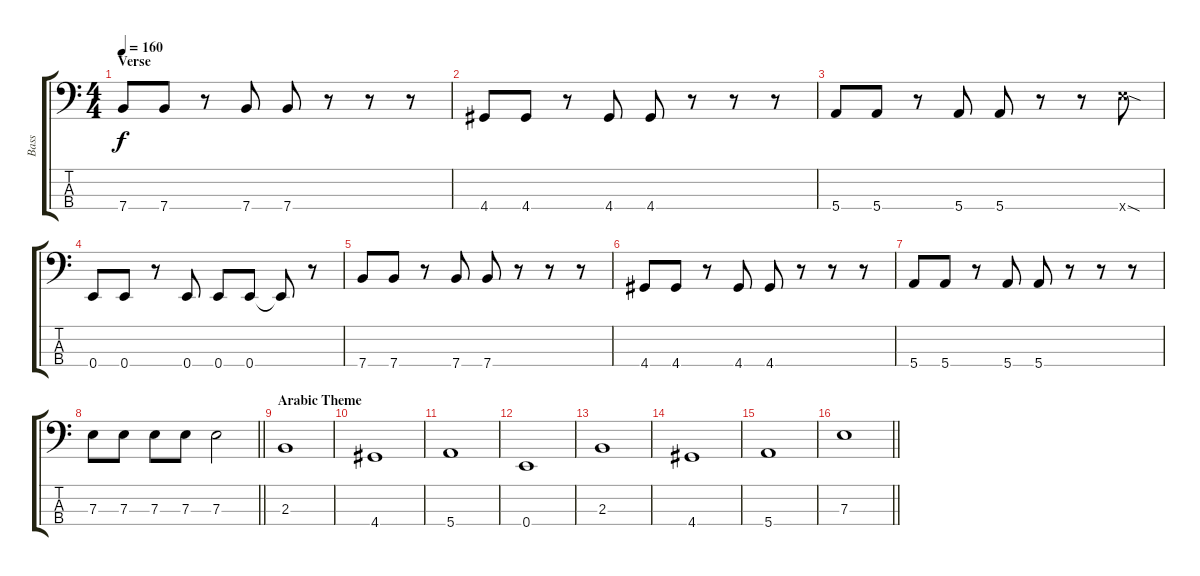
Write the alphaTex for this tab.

\track ("Bass" "Bass") {instrument electricbassfinger}
\staff {score tabs}
\tuning (G2 D2 A1 E1) {hide}
\ts (4 4)
\section ("" "Verse")
\tempo 160
\clef f4
\ks aminor
7.4.8{dy f} 7.4.8 r.8 7.4.8 7.4.8 r.8 r.8 r.8 |
4.4.8 4.4.8 r.8 4.4.8 4.4.8 r.8 r.8 r.8 |
5.4.8 5.4.8 r.8 5.4.8 5.4.8 r.8 r.8 12.4{sod x}.8 |
0.4.8 0.4.8 r.8 0.4.8 0.4.8 0.4.8 0.4{t}.8 r.8 |
7.4.8 7.4.8 r.8 7.4.8 7.4.8 r.8 r.8 r.8 |
4.4.8 4.4.8 r.8 4.4.8 4.4.8 r.8 r.8 r.8 |
5.4.8 5.4.8 r.8 5.4.8 5.4.8 r.8 r.8 r.8 |
\barLineRight lightlight
7.3.8 7.3.8 7.3.8 7.3.8 7.3.2 |
\section ("" "Arabic Theme")
2.3.1 |
4.4.1 |
5.4.1 |
0.4.1 |
2.3.1 |
4.4.1 |
5.4.1 |
\barLineRight lightlight
7.3.1
